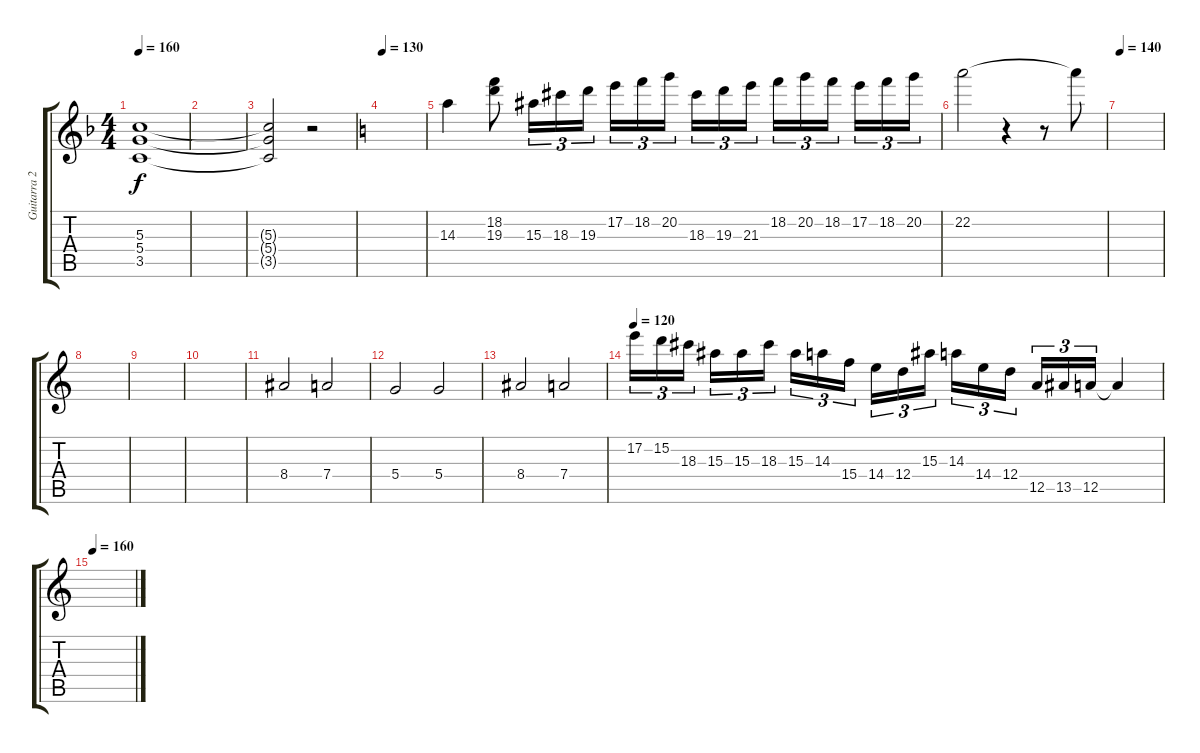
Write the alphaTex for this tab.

\track ("Guitarra 2" "Guitarra 2") {instrument distortionguitar}
\staff {score tabs}
\tuning (E4 B3 G3 D3 A2 E2) {hide}
\ts (4 4)
\tempo 160
\clef g2
\ks f
(5.3 5.4 3.5).1{dy f} |
|
(5.3{t} 5.4{t} 3.5{t}).2 r.2 |
\tempo 130
\ks c
|
14.3.4{instrument overdrivenguitar} (18.2 19.3).8 15.3.16{tu (3 2)} 18.3.16{tu (3 2)} 19.3.16{tu (3 2)} 17.2.16{tu (3 2)} 18.2.16{tu (3 2)} 20.2.16{tu (3 2)} 18.3.16{tu (3 2)} 19.3.16{tu (3 2)} 21.3.16{tu (3 2)} 18.2.16{tu (3 2)} 20.2.16{tu (3 2)} 18.2.16{tu (3 2)} 17.2.16{tu (3 2)} 18.2.16{tu (3 2)} 20.2.16{tu (3 2)} |
22.2.2 r.4 r.8 22.2{t}.8 |
\tempo 140
|
|
|
|
8.4.2 7.4.2 |
5.4.2 5.4.2 |
8.4.2 7.4.2 |
\tempo 120
17.2.16{tu (3 2)} 15.2.16{tu (3 2)} 18.3.16{tu (3 2)} 15.3.16{tu (3 2)} 15.3.16{tu (3 2)} 18.3.16{tu (3 2)} 15.3.16{tu (3 2)} 14.3.16{tu (3 2)} 15.4.16{tu (3 2)} 14.4.16{tu (3 2)} 12.4.16{tu (3 2)} 15.3.16{tu (3 2)} 14.3.16{tu (3 2)} 14.4.16{tu (3 2)} 12.4.16{tu (3 2)} 12.5.16{tu (3 2)} 13.5.16{tu (3 2)} 12.5.16{tu (3 2)} 12.5{t}.4 |
\tempo 160
